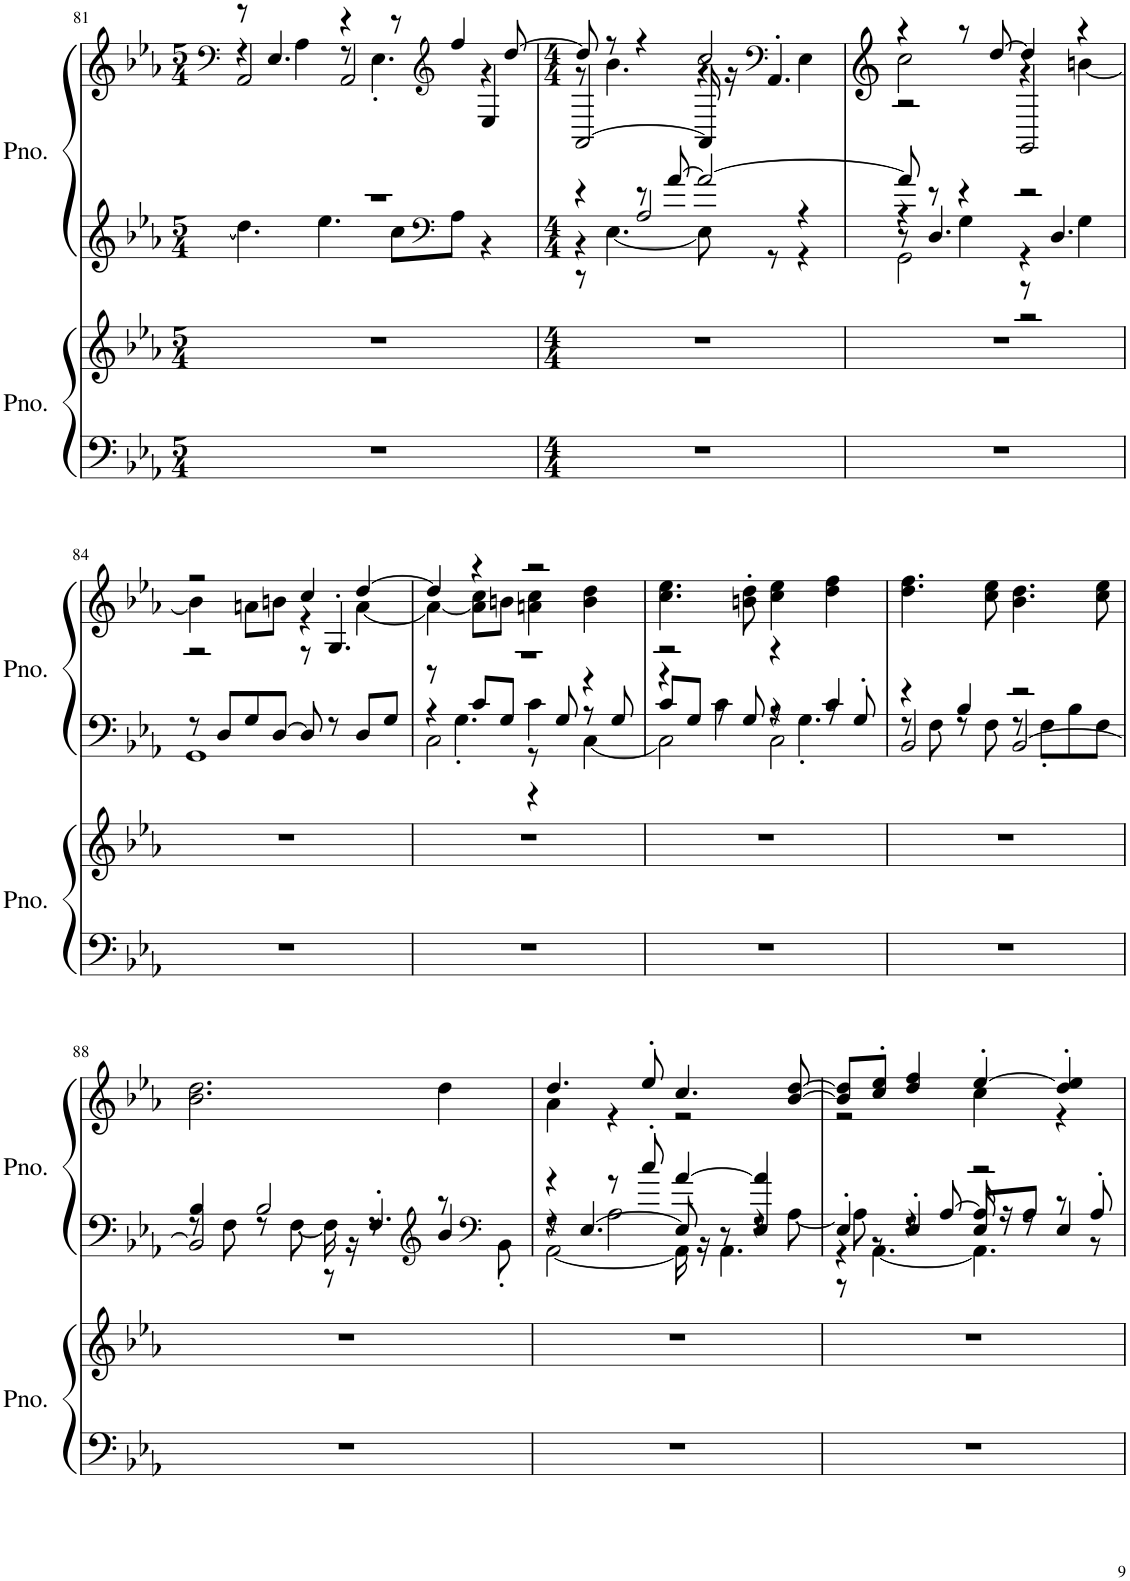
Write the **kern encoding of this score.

**kern	**kern	**kern	**kern
*part2	*part2	*part1	*part1
*staff4	*staff3	*staff2	*staff1
*I"Piano	*	*I"Piano	*
*I'Pno.	*	*I'Pno.	*
!!LO:PB:g=z
*clefF4	*clefG2	*clefG2	*clefF4
*k[b-e-a-]	*k[b-e-a-]	*k[b-e-a-]	*k[b-e-a-]
*M5/4	*M5/4	*M5/4	*M5/4
=81	=81	=81	=81
*	*	*^	*^
*	*	*	*	*	*^
4%5r	4%5r	4%5r	4.dd\]	8r	4r	2AA-/
.	.	.	.	4.E-/	.	.
.	.	.	.	.	4A-\	.
.	.	.	4.ee-\	.	.	.
.	.	.	.	4r	8r	2AA-/
.	.	.	.	.	4.E-'\	.
.	.	.	8cc\L	8r	.	.
*	*	*clefF4	*	*clefG2	*	*
.	.	.	8A-\J	4ff/	.	.
.	.	.	4r	.	4r	4E-/
.	.	.	.	[8dd/	.	.
*	*	*v	*v	*	*	*
=82	=82	=82	=82	=82	=82
*M4/4	*M4/4	*M4/4	*M4/4	*	*
*	*	*^	*	*	*
*	*	*	*^	*	*	*
1r	1r	4r	4r	8r	8dd/]	8r	[2AA-/
.	.	.	.	[4.E-\	8r	4.b-\	.
.	.	8r	2A-/	.	4r	.	.
.	.	[8a-/	.	.	.	.	.
.	.	2a-/_	.	8E-\]	2cc/	4r	16AA-/]
.	.	.	.	.	.	.	16r
*	*	*	*	*	*clefF4	*	*
.	.	.	.	8r	.	.	4.AA-'/
.	.	.	4r	4r	.	4E-\	.
=83	=83	=83	=83	=83	=83	=83	=83
*	*	*	*	*^	*	*	*
1r	1r	8a-/]	4r	8r	2GG\	4r	2cc\	2r
.	.	8r	.	4.D/	.	.	.	.
.	.	4r	4G\	.	.	8r	.	.
.	.	.	.	.	.	[8dd/	.	.
.	.	2r	4r	8r	2r	4dd/]	4r	2GG/
.	.	.	.	4.D/	.	.	.	.
.	.	.	4G\	.	.	4r	[4bn\	.
*	*	*	*v	*v	*v	*	*	*
!!LO:LB:g=z	!!	!!
=84	=84	=84	=84	=84	=84	=84
1r	1r	8r	1GG	2r	4b\]	2r
.	.	8D/L	.	.	.	.
.	.	8G/	.	.	8an\L	.
.	.	[8D/J	.	.	8bn\J	.
.	.	8D/]	.	4cc/	4r	8r
.	.	8r	.	.	.	4.G'/
.	.	8D/L	.	[4dd/	[4a\	.
.	.	8G/J	.	.	.	.
*	*	*	*	*	*v	*v
=85	=85	=85	=85	=85	=85
*	*	*^	*^	*	*
1r	1r	1r	8r	4r	2C\	4dd/]	4a\_
.	.	.	4.G'\	.	.	.	.
.	.	.	.	8c/L	.	4r	8a\] 8cc\L
.	.	.	.	8G/J	.	.	8bn\J
.	.	.	4c\	8r	4r	2r	4an\ 4cc\
.	.	.	.	8G/	.	.	.
.	.	.	4r	8r	[4C\	.	4b\ 4dd\
.	.	.	.	8G/	.	.	.
*	*	*	*	*	*	*v	*v
=86	=86	=86	=86	=86	=86	=86
1r	1r	2r	4r	8c/L	2C\]	4.cc\ 4.ee-\
.	.	.	.	8G/J	.	.
.	.	.	4c\	8r	.	.
.	.	.	.	8G/	.	8bn\' 8dd\'
.	.	4r	8r	4r	2C\	4cc\ 4ee-\
.	.	.	4.G'\	.	.	.
.	.	4c/	.	8r	.	4dd\ 4ff\
.	.	.	.	8G'/	.	.
*	*	*	*	*v	*v	*
=87	=87	=87	=87	=87	=87
1r	1r	4r	8r	2BB-/	4.dd\ 4.ff\
.	.	.	8F\	.	.
.	.	4B-/	8r	.	.
.	.	.	8F\	.	8cc\ 8ee-\
.	.	2r	8r	[2BB-/	4.b-\ 4.dd\
.	.	.	8F'\L	.	.
.	.	.	8B-\	.	.
.	.	.	8F\J	.	8cc\ 8ee-\
!!LO:LB:g=z
=88	=88	=88	=88	=88	=88
1r	1r	4B-/	8r	2BB-/]	2.b-\ 2.dd\
.	.	.	8F\	.	.
.	.	2B-/	8r	.	.
.	.	.	[8F\	.	.
.	.	.	16F\]	8r	.
.	.	.	16r	.	.
.	.	.	8r	4.F'/	.
*	*	*clefG2	*	*	*
.	.	4b-/	8r	.	4dd\
*	*	*clefF4	*	*	*
.	.	.	8BB-'\	.	.
=89	=89	=89	=89	=89	=89
*	*	*	*	*^	*^
1r	1r	4r	4r	8r	[2AA-\	4.dd/	4a-\
.	.	.	.	[4.E-/	.	.	.
.	.	8r	2A-\	.	.	.	4r
.	.	8cc'/	.	.	.	8ee-'/	.
.	.	[4a-/	.	8E-/]	16AA-\]	4.cc/	2r
.	.	.	.	.	16r	.	.
.	.	.	.	8r	4.AA-\	.	.
.	.	4E-/ 4a-/]	8r	4r	.	.	.
.	.	.	[8A-\	.	.	[8b-/ [8dd/	.
=90	=90	=90	=90	=90	=90	=90	=90
1r	1r	4E-'/	8A-\]	4r	8r	8b-/] 8dd/]L	2r
.	.	.	8r	.	[4.AA-\	8cc/' 8ee-/'J	.
.	.	4E-'/	4r	8r	.	4dd/ 4ff/	.
.	.	.	.	[8A-/	.	.	.
.	.	8E-/L	2r	16A-/]	4.AA-\]	[4ee-'/	4cc\
.	.	.	.	16r	.	.	.
.	.	8A-/J	.	8r	.	.	.
.	.	8r	.	4E-/	.	4dd/' 4ee-/]'	4r
.	.	8A-'/	.	.	8r	.	.
*	*	*v	*v	*v	*v	*	*
*	*	*	*v	*v
=	=	=	=
*-	*-	*-	*-
